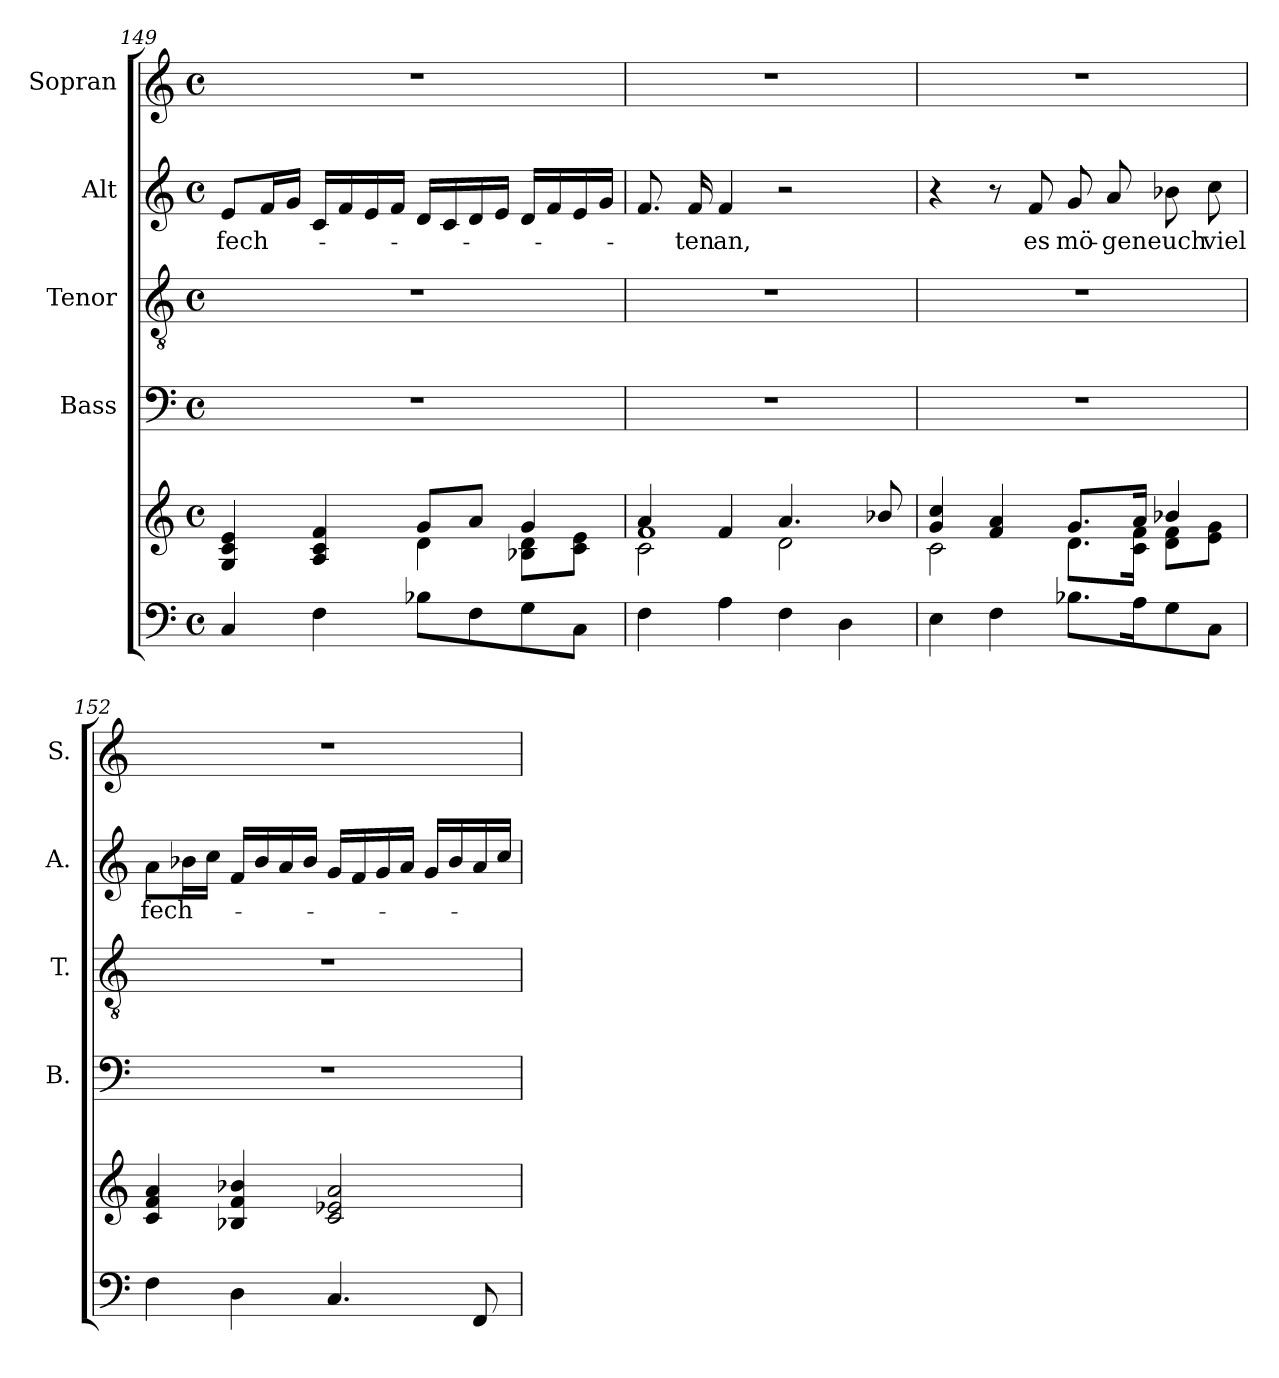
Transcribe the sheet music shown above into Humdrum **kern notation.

**kern	**kern	**kern	**kern	**kern	**text	**kern
*part5	*part5	*part4	*part3	*part2	*part2	*part1
*staff6	*staff5	*staff4	*staff3	*staff2	*staff2	*staff1
*	*	*I"Bass	*I"Tenor	*I"Alt	*	*I"Sopran
*	*	*I'B.	*I'T.	*I'A.	*	*I'S.
*clefF4	*clefG2	*clefF4	*clefGv2	*clefG2	*	*clefG2
*k[]	*k[]	*k[]	*k[]	*k[]	*	*k[]
*C:	*C:	*C:	*C:	*C:	*	*C:
*M4/4	*M4/4	*M4/4	*M4/4	*M4/4	*	*M4/4
*met(c)	*met(c)	*met(c)	*met(c)	*met(c)	*	*met(c)
=149	=149	=149	=149	=149	=149	=149
*	*^	*	*	*	*	*
!	!	!	!	!	!	!LO:LY:b	!
4C/	4G/ 4c/ 4e/	2ryy	1r	1r	8e/L	fech-	1r
.	.	.	.	.	16f/L	.	.
.	.	.	.	.	16g/JJ	.	.
4F\	4A/ 4c/ 4f/	.	.	.	16c/LL	.	.
.	.	.	.	.	16f/	.	.
.	.	.	.	.	16e/	.	.
.	.	.	.	.	16f/JJ	.	.
8B-X\L	8g/L	4d\	.	.	16d/LL	.	.
.	.	.	.	.	16c/	.	.
8F\	8a/J	.	.	.	16d/	.	.
.	.	.	.	.	16e/JJ	.	.
8G\	4g/	8B-X\ 8d\L	.	.	16d/LL	.	.
.	.	.	.	.	16f/	.	.
8C\J	.	8c\ 8e\J	.	.	16e/	.	.
.	.	.	.	.	16g/JJ	.	.
=150	=150	=150	=150	=150	=150	=150	=150
*	*	*^	*	*	*	*	*
4F\	4a/	2c\	1f	1r	1r	8.f/	.	1r
!	!	!	!	!	!	!	!LO:LY:b	!
.	.	.	.	.	.	16f/	-ten	.
!	!	!	!	!	!	!	!LO:LY:b	!
4A\	4f/	.	.	.	.	4f/	an,	.
4F\	4.a/	2d\	.	.	.	2r	.	.
4D\	.	.	.	.	.	.	.	.
.	8b-X/	.	.	.	.	.	.	.
*	*	*v	*v	*	*	*	*	*
=151	=151	=151	=151	=151	=151	=151	=151
4E\	4g/ 4cc/	2c\	1r	1r	4r	.	1r
4F\	4f/ 4a/	.	.	.	8r	.	.
!	!	!	!	!	!	!LO:LY:b	!
.	.	.	.	.	8f/	es	.
!	!	!	!	!	!	!LO:LY:b	!
8.B-X\L	8.g/L	8.d\L	.	.	8g/	mö-	.
!	!	!	!	!	!	!LO:LY:b	!
.	.	.	.	.	8a/	-gen	.
16A\k	16a/Jk	16c\ 16f\Jk	.	.	.	.	.
!	!	!	!	!	!	!LO:LY:b	!
8G\	4b-X/	8d\ 8f\L	.	.	8b-X\	euch	.
!	!	!	!	!	!	!LO:LY:b	!
8C\J	.	8e\ 8g\J	.	.	8cc\	viel	.
!!LO:LB:g=z
=152	=152	=152	=152	=152	=152	=152	=152
!	!	!	!	!	!	!LO:LY:b	!
*	*v	*v	*	*	*	*	*
4F\	4c/ 4f/ 4a/	1r	1r	8a\L	fech-	1r
.	.	.	.	16b-X\L	.	.
.	.	.	.	16cc\JJ	.	.
4D\	4B-X/ 4f/ 4b-X/	.	.	16f/LL	.	.
.	.	.	.	16b-/	.	.
.	.	.	.	16a/	.	.
.	.	.	.	16b-/JJ	.	.
4.C/	2c/ 2e-X/ 2a/	.	.	16g/LL	.	.
.	.	.	.	16f/	.	.
.	.	.	.	16g/	.	.
.	.	.	.	16a/JJ	.	.
.	.	.	.	16g/LL	.	.
.	.	.	.	16b-/	.	.
8FF/	.	.	.	16a/	.	.
.	.	.	.	16cc/JJ	.	.
=	=	=	=	=	=	=
*-	*-	*-	*-	*-	*-	*-
